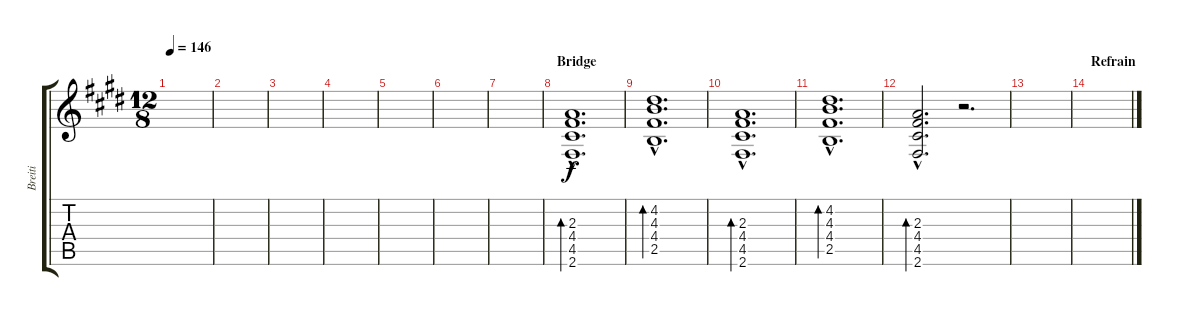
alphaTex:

\track ("Breiti" "Breiti") {instrument acousticguitarsteel}
\staff {score tabs}
\tuning (E4 B3 G3 D3 A2 E2) {hide}
\ts (12 8)
\tempo 146
\clef g2
\ks e
|
|
|
|
|
|
|
\section ("" "Bridge")
(2.3{hac} 4.4{hac} 4.5{hac} 2.6{hac}).1{d bd 240} |
(4.2{hac} 4.3{hac} 4.4{hac} 2.5{hac}).1{d bd 240} |
(2.3{hac} 4.4{hac} 4.5{hac} 2.6{hac}).1{d bd 240} |
(4.2{hac} 4.3{hac} 4.4{hac} 2.5{hac}).1{d bd 240} |
(2.3{hac} 4.4{hac} 4.5{hac} 2.6{hac}).2{d bd 240} r.2{d} |
|
\section ("" "Refrain")
